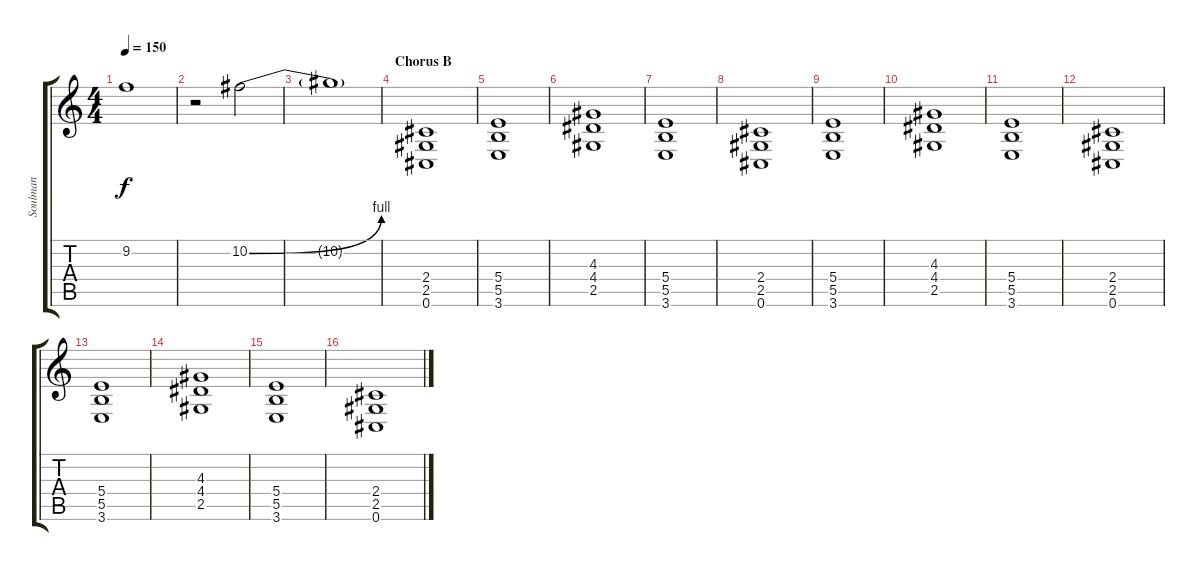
\track ("Soulman" "Soulman") {instrument distortionguitar}
\staff {score tabs}
\tuning (Db4 Ab3 E3 B2 Gb2 Db2) {hide}
\ts (4 4)
\tempo 150
\clef g2
\ks c
9.2{t}.1{dy f} |
r.2 10.2{be (bend 0 0 60 4)}.2 |
10.2{t}.1 |
\section ("" "Chorus B")
(2.4 2.5 0.6).1 |
(5.4 5.5 3.6).1 |
(4.3 4.4 2.5).1 |
(5.4 5.5 3.6).1 |
(2.4 2.5 0.6).1 |
(5.4 5.5 3.6).1 |
(4.3 4.4 2.5).1 |
(5.4 5.5 3.6).1 |
(2.4 2.5 0.6).1 |
(5.4 5.5 3.6).1 |
(4.3 4.4 2.5).1 |
(5.4 5.5 3.6).1 |
(2.4 2.5 0.6).1
